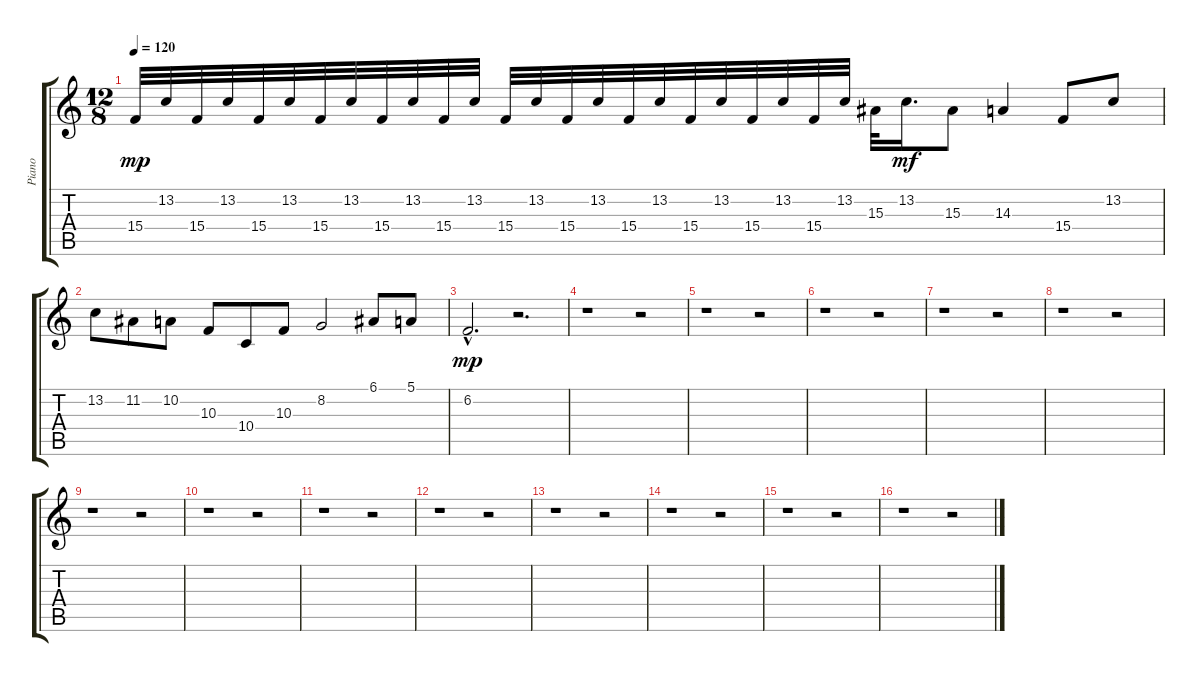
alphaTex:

\track ("Piano" "Piano") {instrument acousticgrandpiano}
\staff {score tabs}
\tuning (E4 B3 G3 D3 A2 E2) {hide}
\ts (12 8)
\tempo 120
\clef g2
\ks c
15.4.32{dy mp} 13.2.32 15.4.32 13.2.32 15.4.32 13.2.32 15.4.32 13.2.32 15.4.32 13.2.32 15.4.32 13.2.32 15.4.32 13.2.32 15.4.32 13.2.32 15.4.32 13.2.32 15.4.32 13.2.32 15.4.32 13.2.32 15.4.32 13.2.32 15.3.32 13.2.16{d dy mf} 15.3.8 14.3.4 15.4.8 13.2.8 |
13.2.8 11.2.8 10.2.8 10.3.8 10.4.8 10.3.8 8.2.2 6.1.8 5.1.8 |
6.2{hac}.2{d dy mp} r.2{d} |
r.1 r.2 |
r.1 r.2 |
r.1 r.2 |
r.1 r.2 |
r.1 r.2 |
r.1 r.2 |
r.1 r.2 |
r.1 r.2 |
r.1 r.2 |
r.1 r.2 |
r.1 r.2 |
r.1 r.2 |
r.1 r.2
